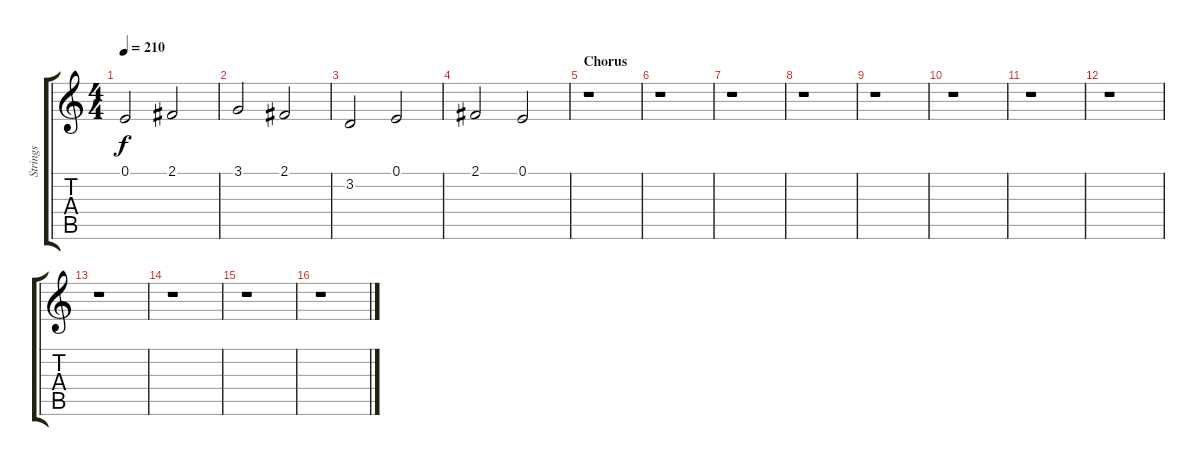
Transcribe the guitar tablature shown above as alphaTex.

\track ("Strings" "Strings") {instrument synthstrings1}
\staff {score tabs}
\tuning (E4 B3 G3 D3 A2 E2) {hide}
\ts (4 4)
\tempo 210
\clef g2
\ks c
0.1.2{dy f} 2.1.2 |
3.1.2 2.1.2 |
3.2.2 0.1.2 |
2.1.2 0.1.2 |
\section ("" "Chorus")
r.1 |
r.1 |
r.1 |
r.1 |
r.1 |
r.1 |
r.1 |
r.1 |
r.1 |
r.1 |
r.1 |
r.1
